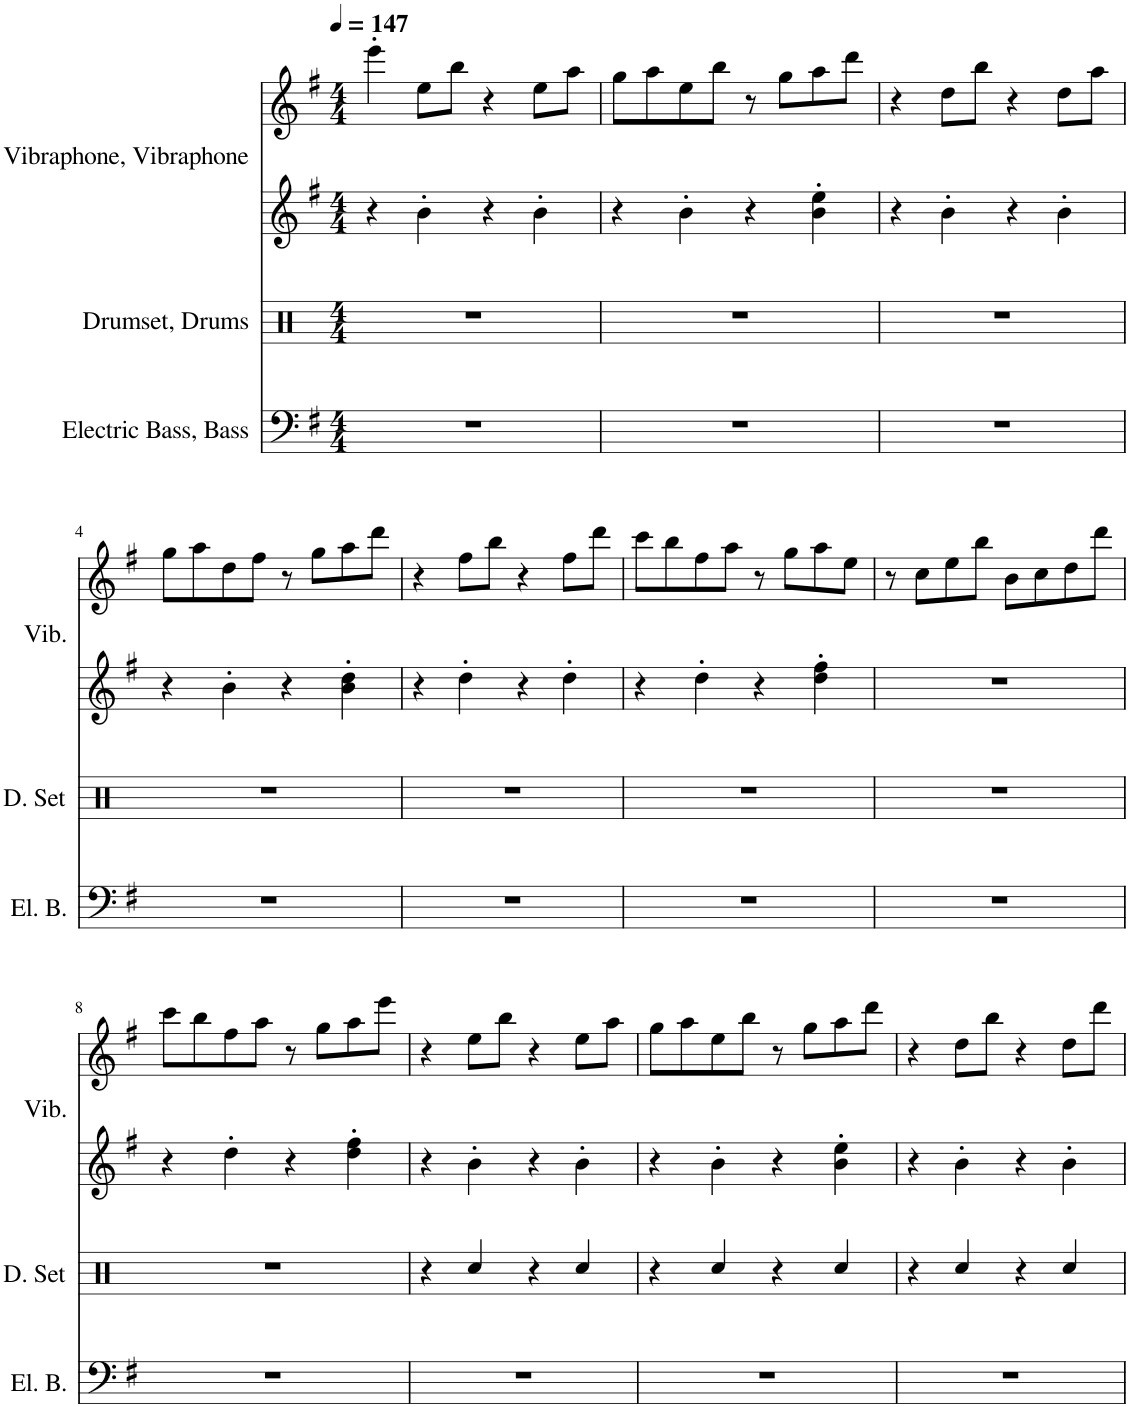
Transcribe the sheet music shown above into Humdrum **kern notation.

**kern	**kern	**kern	**kern
*part3	*part2	*part1	*part1
*staff4	*staff3	*staff2	*staff1
*I"Electric Bass, Bass	*I"Drumset, Drums	*I"Vibraphone, Vibraphone	*
*I'El. B.	*I'D. Set	*I'Vib.	*
*clefF4	*clefX	*clefG2	*clefG2
*Trd7c12	*	*	*
*k[f#]	*k[]	*k[f#]	*k[f#]
*M4/4	*M4/4	*M4/4	*M4/4
*MM147	*MM147	*MM147	*MM147
=1	=1	=1	=1
1r	1r	4r	4eee'\
.	.	4b'\	8ee\L
.	.	.	8bb\J
.	.	4r	4r
.	.	4b'\	8ee\L
.	.	.	8aa\J
=2	=2	=2	=2
1r	1r	4r	8gg\L
.	.	.	8aa\
.	.	4b'\	8ee\
.	.	.	8bb\J
.	.	4r	8r
.	.	.	8gg\L
.	.	4b\' 4ee\'	8aa\
.	.	.	8ddd\J
=3	=3	=3	=3
1r	1r	4r	4r
.	.	4b'\	8dd\L
.	.	.	8bb\J
.	.	4r	4r
.	.	4b'\	8dd\L
.	.	.	8aa\J
!!LO:LB:g=z
=4	=4	=4	=4
1r	1r	4r	8gg\L
.	.	.	8aa\
.	.	4b'\	8dd\
.	.	.	8ff#\J
.	.	4r	8r
.	.	.	8gg\L
.	.	4b\' 4dd\'	8aa\
.	.	.	8ddd\J
=5	=5	=5	=5
1r	1r	4r	4r
.	.	4dd'\	8ff#\L
.	.	.	8bb\J
.	.	4r	4r
.	.	4dd'\	8ff#\L
.	.	.	8ddd\J
=6	=6	=6	=6
1r	1r	4r	8ccc\L
.	.	.	8bb\
.	.	4dd'\	8ff#\
.	.	.	8aa\J
.	.	4r	8r
.	.	.	8gg\L
.	.	4dd\' 4ff#\'	8aa\
.	.	.	8ee\J
=7	=7	=7	=7
1r	1r	1r	8r
.	.	.	8cc\L
.	.	.	8ee\
.	.	.	8bb\J
.	.	.	8b\L
.	.	.	8cc\
.	.	.	8dd\
.	.	.	8ddd\J
!!LO:LB:g=z
=8	=8	=8	=8
1r	1r	4r	8ccc\L
.	.	.	8bb\
.	.	4dd'\	8ff#\
.	.	.	8aa\J
.	.	4r	8r
.	.	.	8gg\L
.	.	4dd\' 4ff#\'	8aa\
.	.	.	8eee\J
=9	=9	=9	=9
1r	4r	4r	4r
.	4Rcc/	4b'\	8ee\L
.	.	.	8bb\J
.	4r	4r	4r
.	4Rcc/	4b'\	8ee\L
.	.	.	8aa\J
=10	=10	=10	=10
1r	4r	4r	8gg\L
.	.	.	8aa\
.	4Rcc/	4b'\	8ee\
.	.	.	8bb\J
.	4r	4r	8r
.	.	.	8gg\L
.	4Rcc/	4b\' 4ee\'	8aa\
.	.	.	8ddd\J
=11	=11	=11	=11
1r	4r	4r	4r
.	4Rcc/	4b'\	8dd\L
.	.	.	8bb\J
.	4r	4r	4r
.	4Rcc/	4b'\	8dd\L
.	.	.	8ddd\J
=	=	=	=
*-	*-	*-	*-
